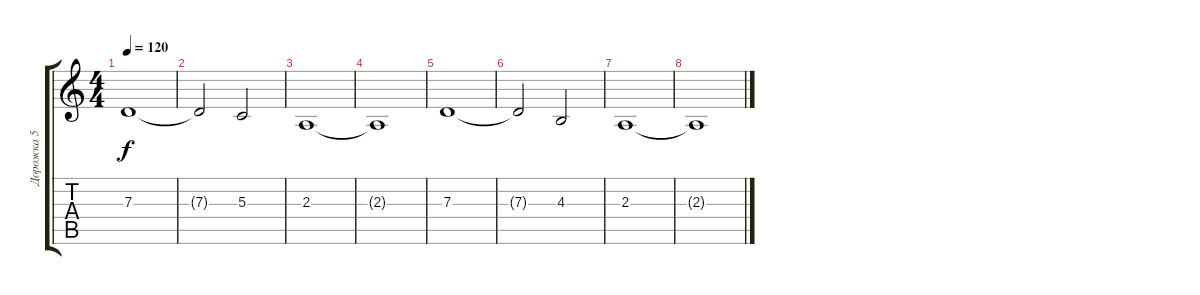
\track ("Дорожка 5" "Дорожка 5") {instrument accordion}
\staff {score tabs}
\tuning (E4 B3 G3 D3 A2 E2) {hide}
\ts (4 4)
\tempo 120
\clef g2
\ks c
7.3.1{dy f} |
7.3{t}.2 5.3.2 |
2.3.1 |
2.3{t}.1 |
7.3.1 |
7.3{t}.2 4.3.2 |
2.3.1 |
2.3{t}.1
